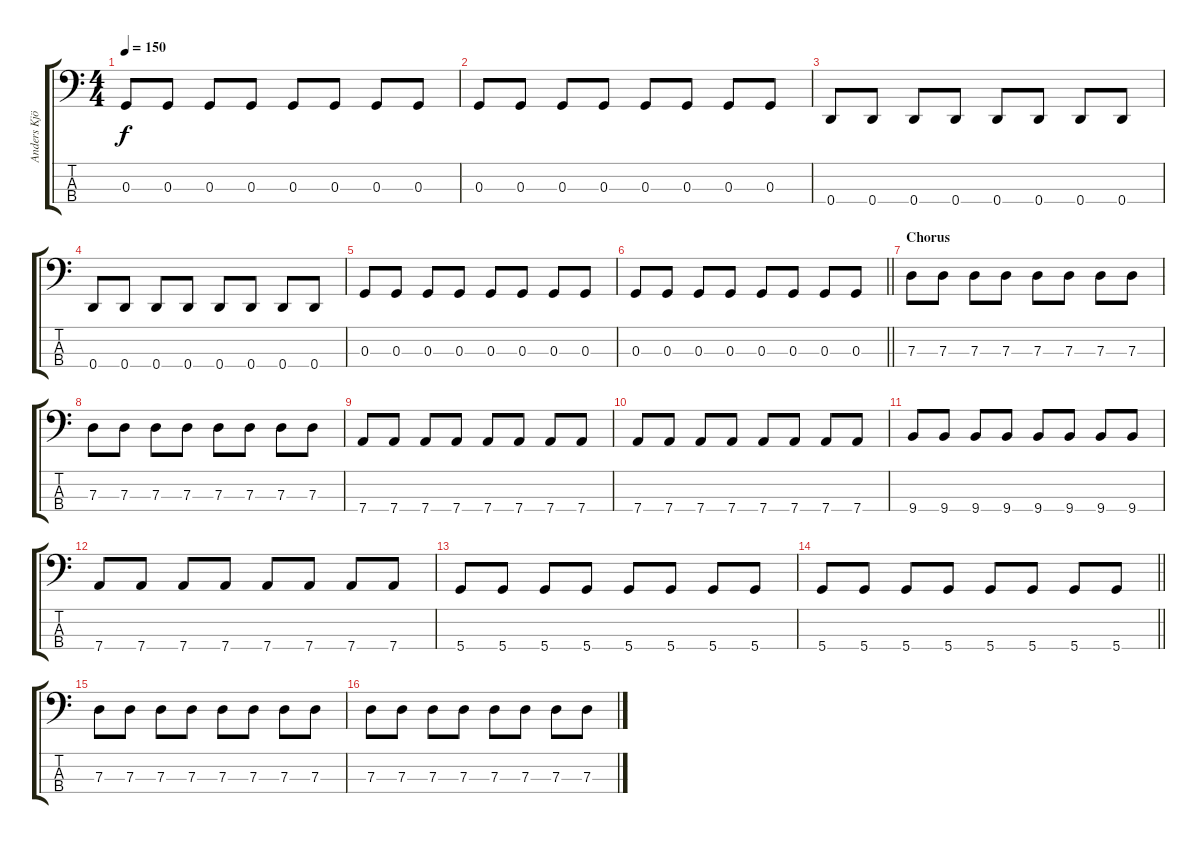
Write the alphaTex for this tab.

\track ("Anders Kjölholm" "Anders Kjö") {instrument electricbassfinger}
\staff {score tabs}
\tuning (F2 C2 G1 D1) {hide}
\ts (4 4)
\tempo 150
\clef f4
\ks c
0.3.8{dy f} 0.3.8 0.3.8 0.3.8 0.3.8 0.3.8 0.3.8 0.3.8 |
0.3.8 0.3.8 0.3.8 0.3.8 0.3.8 0.3.8 0.3.8 0.3.8 |
0.4.8 0.4.8 0.4.8 0.4.8 0.4.8 0.4.8 0.4.8 0.4.8 |
0.4.8 0.4.8 0.4.8 0.4.8 0.4.8 0.4.8 0.4.8 0.4.8 |
0.3.8 0.3.8 0.3.8 0.3.8 0.3.8 0.3.8 0.3.8 0.3.8 |
\barLineRight lightlight
0.3.8 0.3.8 0.3.8 0.3.8 0.3.8 0.3.8 0.3.8 0.3.8 |
\section ("" "Chorus")
7.3.8 7.3.8 7.3.8 7.3.8 7.3.8 7.3.8 7.3.8 7.3.8 |
7.3.8 7.3.8 7.3.8 7.3.8 7.3.8 7.3.8 7.3.8 7.3.8 |
7.4.8 7.4.8 7.4.8 7.4.8 7.4.8 7.4.8 7.4.8 7.4.8 |
7.4.8 7.4.8 7.4.8 7.4.8 7.4.8 7.4.8 7.4.8 7.4.8 |
9.4.8 9.4.8 9.4.8 9.4.8 9.4.8 9.4.8 9.4.8 9.4.8 |
7.4.8 7.4.8 7.4.8 7.4.8 7.4.8 7.4.8 7.4.8 7.4.8 |
5.4.8 5.4.8 5.4.8 5.4.8 5.4.8 5.4.8 5.4.8 5.4.8 |
\barLineRight lightlight
5.4.8 5.4.8 5.4.8 5.4.8 5.4.8 5.4.8 5.4.8 5.4.8 |
7.3.8 7.3.8 7.3.8 7.3.8 7.3.8 7.3.8 7.3.8 7.3.8 |
7.3.8 7.3.8 7.3.8 7.3.8 7.3.8 7.3.8 7.3.8 7.3.8
